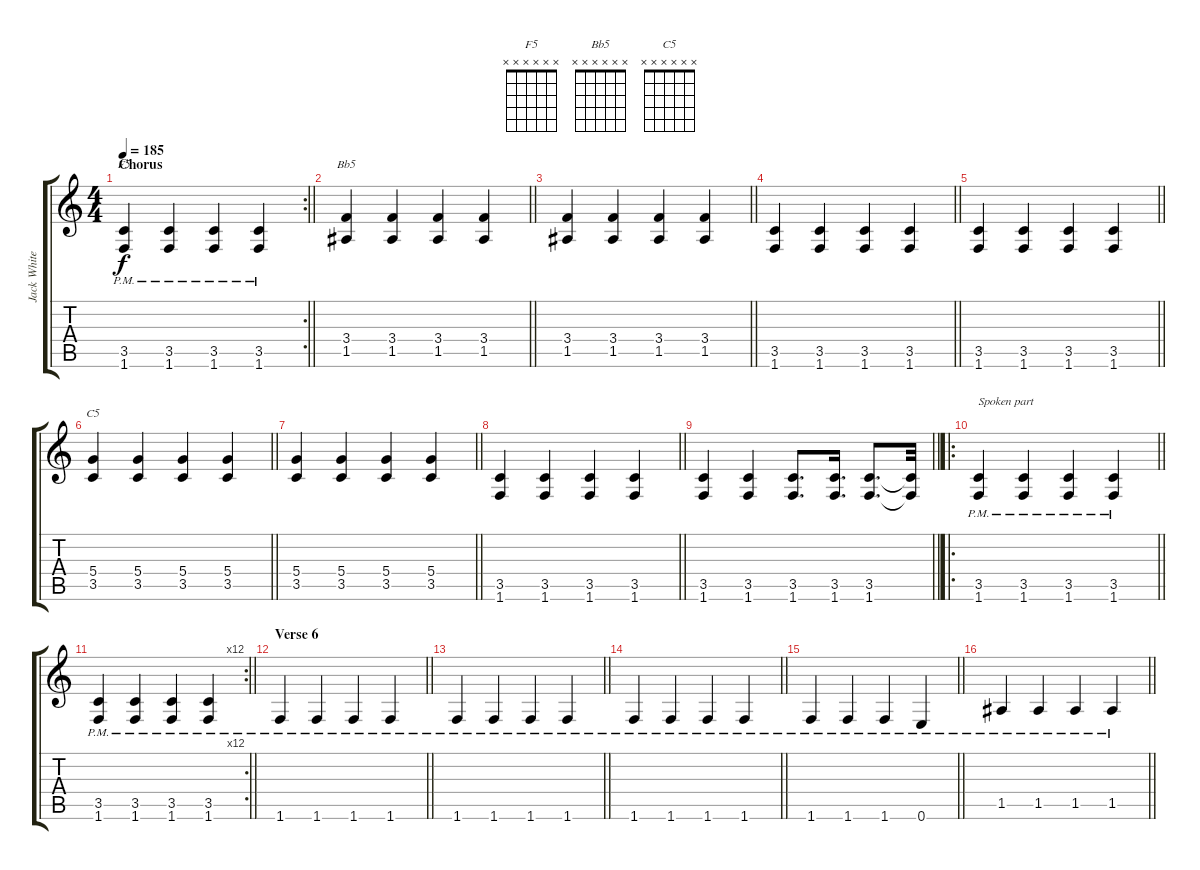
\track ("Jack White (Guitar)" "Jack White") {instrument overdrivenguitar}
\staff {score tabs}
\tuning (E4 B3 G3 D3 A2 E2) {hide}
\chord ("F5" x x x x x x)
\chord ("Bb5" x x x x x x)
\chord ("C5" x x x x x x)
\rc 2
\ts (4 4)
\section ("" "Chorus")
\tempo 185
\clef g2
\barLineRight lightlight
\ks c
(3.5{pm} 1.6{pm}).4{ch "F5" dy f} (3.5{pm} 1.6{pm}).4 (3.5{pm} 1.6{pm}).4 (3.5{pm} 1.6{pm}).4 |
\barLineRight lightlight
(3.4 1.5).4{ch "Bb5"} (3.4 1.5).4 (3.4 1.5).4 (3.4 1.5).4 |
\barLineRight lightlight
(3.4 1.5).4 (3.4 1.5).4 (3.4 1.5).4 (3.4 1.5).4 |
\barLineRight lightlight
(3.5 1.6).4 (3.5 1.6).4 (3.5 1.6).4 (3.5 1.6).4 |
\barLineRight lightlight
(3.5 1.6).4 (3.5 1.6).4 (3.5 1.6).4 (3.5 1.6).4 |
\barLineRight lightlight
(5.4 3.5).4{ch "C5"} (5.4 3.5).4 (5.4 3.5).4 (5.4 3.5).4 |
\barLineRight lightlight
(5.4 3.5).4 (5.4 3.5).4 (5.4 3.5).4 (5.4 3.5).4 |
\barLineRight lightlight
(3.5 1.6).4 (3.5 1.6).4 (3.5 1.6).4 (3.5 1.6).4 |
\barLineRight lightlight
(3.5 1.6).4 (3.5 1.6).4 (3.5 1.6).8{d} (3.5 1.6).16{d} (3.5 1.6).8{d} (3.5{t} 1.6{t}).32 |
\ro
\barLineRight lightlight
(3.5{pm} 1.6{pm}).4{txt "Spoken part"} (3.5{pm} 1.6{pm}).4 (3.5{pm} 1.6{pm}).4 (3.5{pm} 1.6{pm}).4 |
\rc 12
\barLineRight lightlight
(3.5{pm} 1.6{pm}).4 (3.5{pm} 1.6{pm}).4 (3.5{pm} 1.6{pm}).4 (3.5{pm} 1.6{pm}).4 |
\section ("" "Verse 6")
\barLineRight lightlight
1.6{pm}.4 1.6{pm}.4 1.6{pm}.4 1.6{pm}.4 |
\barLineRight lightlight
1.6{pm}.4 1.6{pm}.4 1.6{pm}.4 1.6{pm}.4 |
\barLineRight lightlight
1.6{pm}.4 1.6{pm}.4 1.6{pm}.4 1.6{pm}.4 |
\barLineRight lightlight
1.6{pm}.4 1.6{pm}.4 1.6{pm}.4 0.6{pm}.4 |
\barLineRight lightlight
1.5{pm}.4 1.5{pm}.4 1.5{pm}.4 1.5{pm}.4
